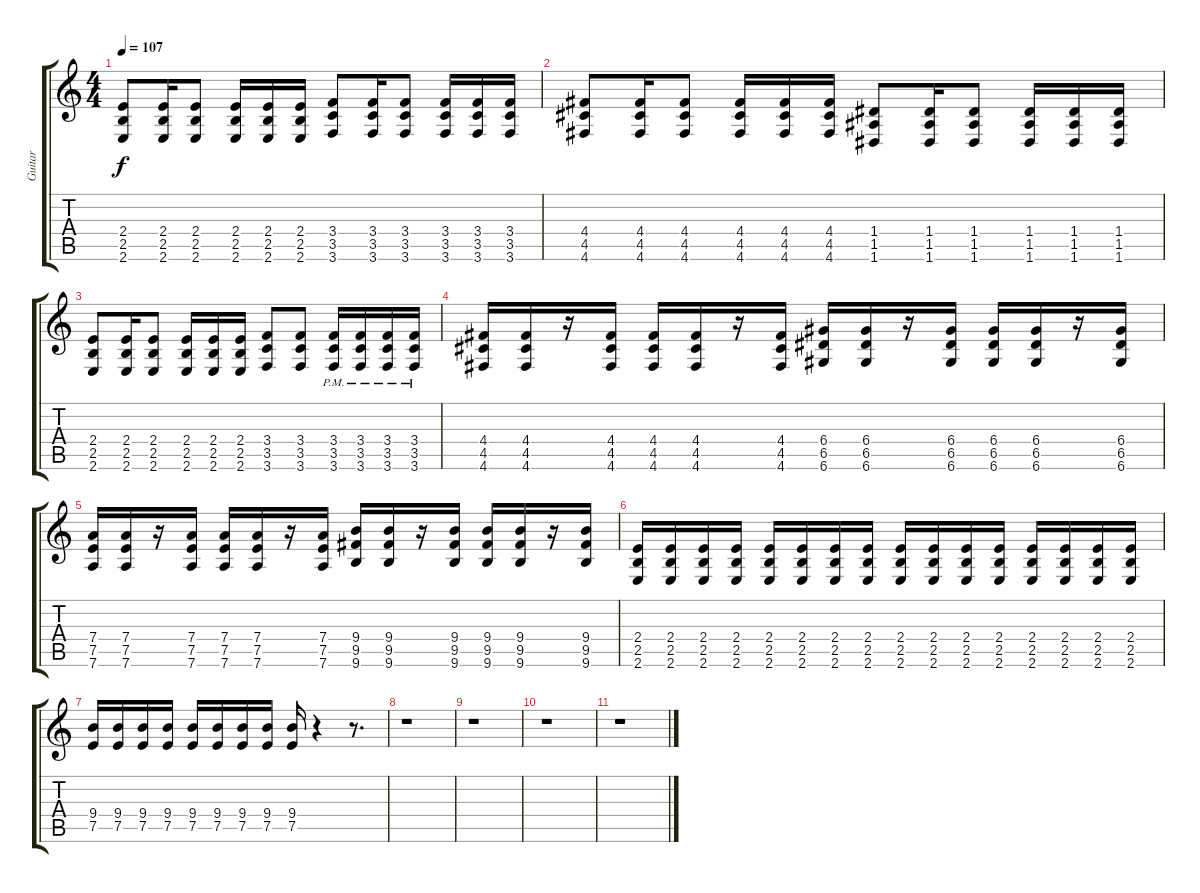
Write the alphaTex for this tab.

\track ("Guitar" "Guitar") {instrument electricguitarclean}
\staff {score tabs}
\tuning (E4 B3 G3 D3 A2 D2) {hide}
\ts (4 4)
\tempo 107
\clef g2
\ks c
(2.4 2.5 2.6).8{dy f} (2.4 2.5 2.6).16 (2.4 2.5 2.6).8 (2.4 2.5 2.6).16 (2.4 2.5 2.6).16 (2.4 2.5 2.6).16 (3.4 3.5 3.6).8 (3.4 3.5 3.6).16 (3.4 3.5 3.6).8 (3.4 3.5 3.6).16 (3.4 3.5 3.6).16 (3.4 3.5 3.6).16 |
(4.4 4.5 4.6).8 (4.4 4.5 4.6).16 (4.4 4.5 4.6).8 (4.4 4.5 4.6).16 (4.4 4.5 4.6).16 (4.4 4.5 4.6).16 (1.4 1.5 1.6).8 (1.4 1.5 1.6).16 (1.4 1.5 1.6).8 (1.4 1.5 1.6).16 (1.4 1.5 1.6).16 (1.4 1.5 1.6).16 |
(2.4 2.5 2.6).8 (2.4 2.5 2.6).16 (2.4 2.5 2.6).8 (2.4 2.5 2.6).16 (2.4 2.5 2.6).16 (2.4 2.5 2.6).16 (3.4 3.5 3.6).8 (3.4 3.5 3.6).8 (3.4 3.5{pm} 3.6).16 (3.4 3.5{pm} 3.6).16 (3.4 3.5{pm} 3.6).16 (3.4 3.5{pm} 3.6).16 |
(4.4 4.5 4.6).16 (4.4 4.5 4.6).16 r.16 (4.4 4.5 4.6).16 (4.4 4.5 4.6).16 (4.4 4.5 4.6).16 r.16 (4.4 4.5 4.6).16 (6.4 6.5 6.6).16 (6.4 6.5 6.6).16 r.16 (6.4 6.5 6.6).16 (6.4 6.5 6.6).16 (6.4 6.5 6.6).16 r.16 (6.4 6.5 6.6).16 |
(7.4 7.5 7.6).16 (7.4 7.5 7.6).16 r.16 (7.4 7.5 7.6).16 (7.4 7.5 7.6).16 (7.4 7.5 7.6).16 r.16 (7.4 7.5 7.6).16 (9.4 9.5 9.6).16 (9.4 9.5 9.6).16 r.16 (9.4 9.5 9.6).16 (9.4 9.5 9.6).16 (9.4 9.5 9.6).16 r.16 (9.4 9.5 9.6).16 |
(2.4 2.5 2.6).16 (2.4 2.5 2.6).16 (2.4 2.5 2.6).16 (2.4 2.5 2.6).16 (2.4 2.5 2.6).16 (2.4 2.5 2.6).16 (2.4 2.5 2.6).16 (2.4 2.5 2.6).16 (2.4 2.5 2.6).16 (2.4 2.5 2.6).16 (2.4 2.5 2.6).16 (2.4 2.5 2.6).16 (2.4 2.5 2.6).16 (2.4 2.5 2.6).16 (2.4 2.5 2.6).16 (2.4 2.5 2.6).16 |
(9.4 7.5).16 (9.4 7.5).16 (9.4 7.5).16 (9.4 7.5).16 (9.4 7.5).16 (9.4 7.5).16 (9.4 7.5).16 (9.4 7.5).16 (9.4 7.5).16 r.4 r.8{d} |
r.1 |
r.1 |
r.1 |
r.1
